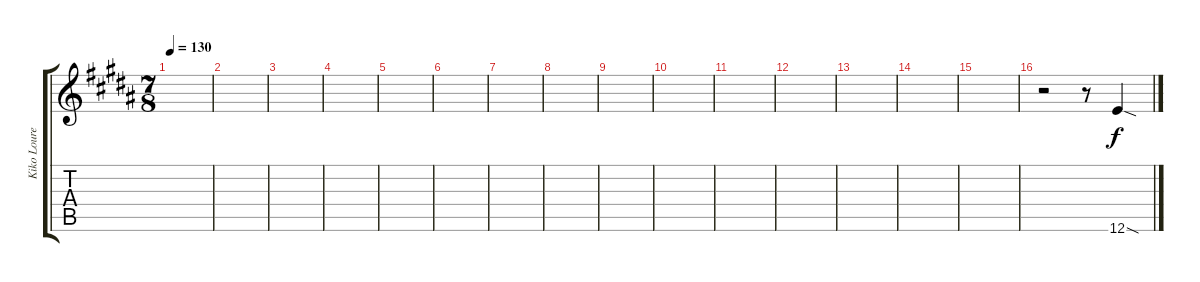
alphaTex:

\track ("Kiko Loureiro/Rafael Bittencourt" "Kiko Loure") {instrument overdrivenguitar}
\staff {score tabs}
\tuning (E4 B3 G3 D3 A2 E2) {hide}
\ts (7 8)
\tempo 130
\clef g2
\ks b
|
|
|
|
|
|
|
|
|
|
|
|
|
|
|
r.2 r.8 12.6{sod}.4{volume 16}
